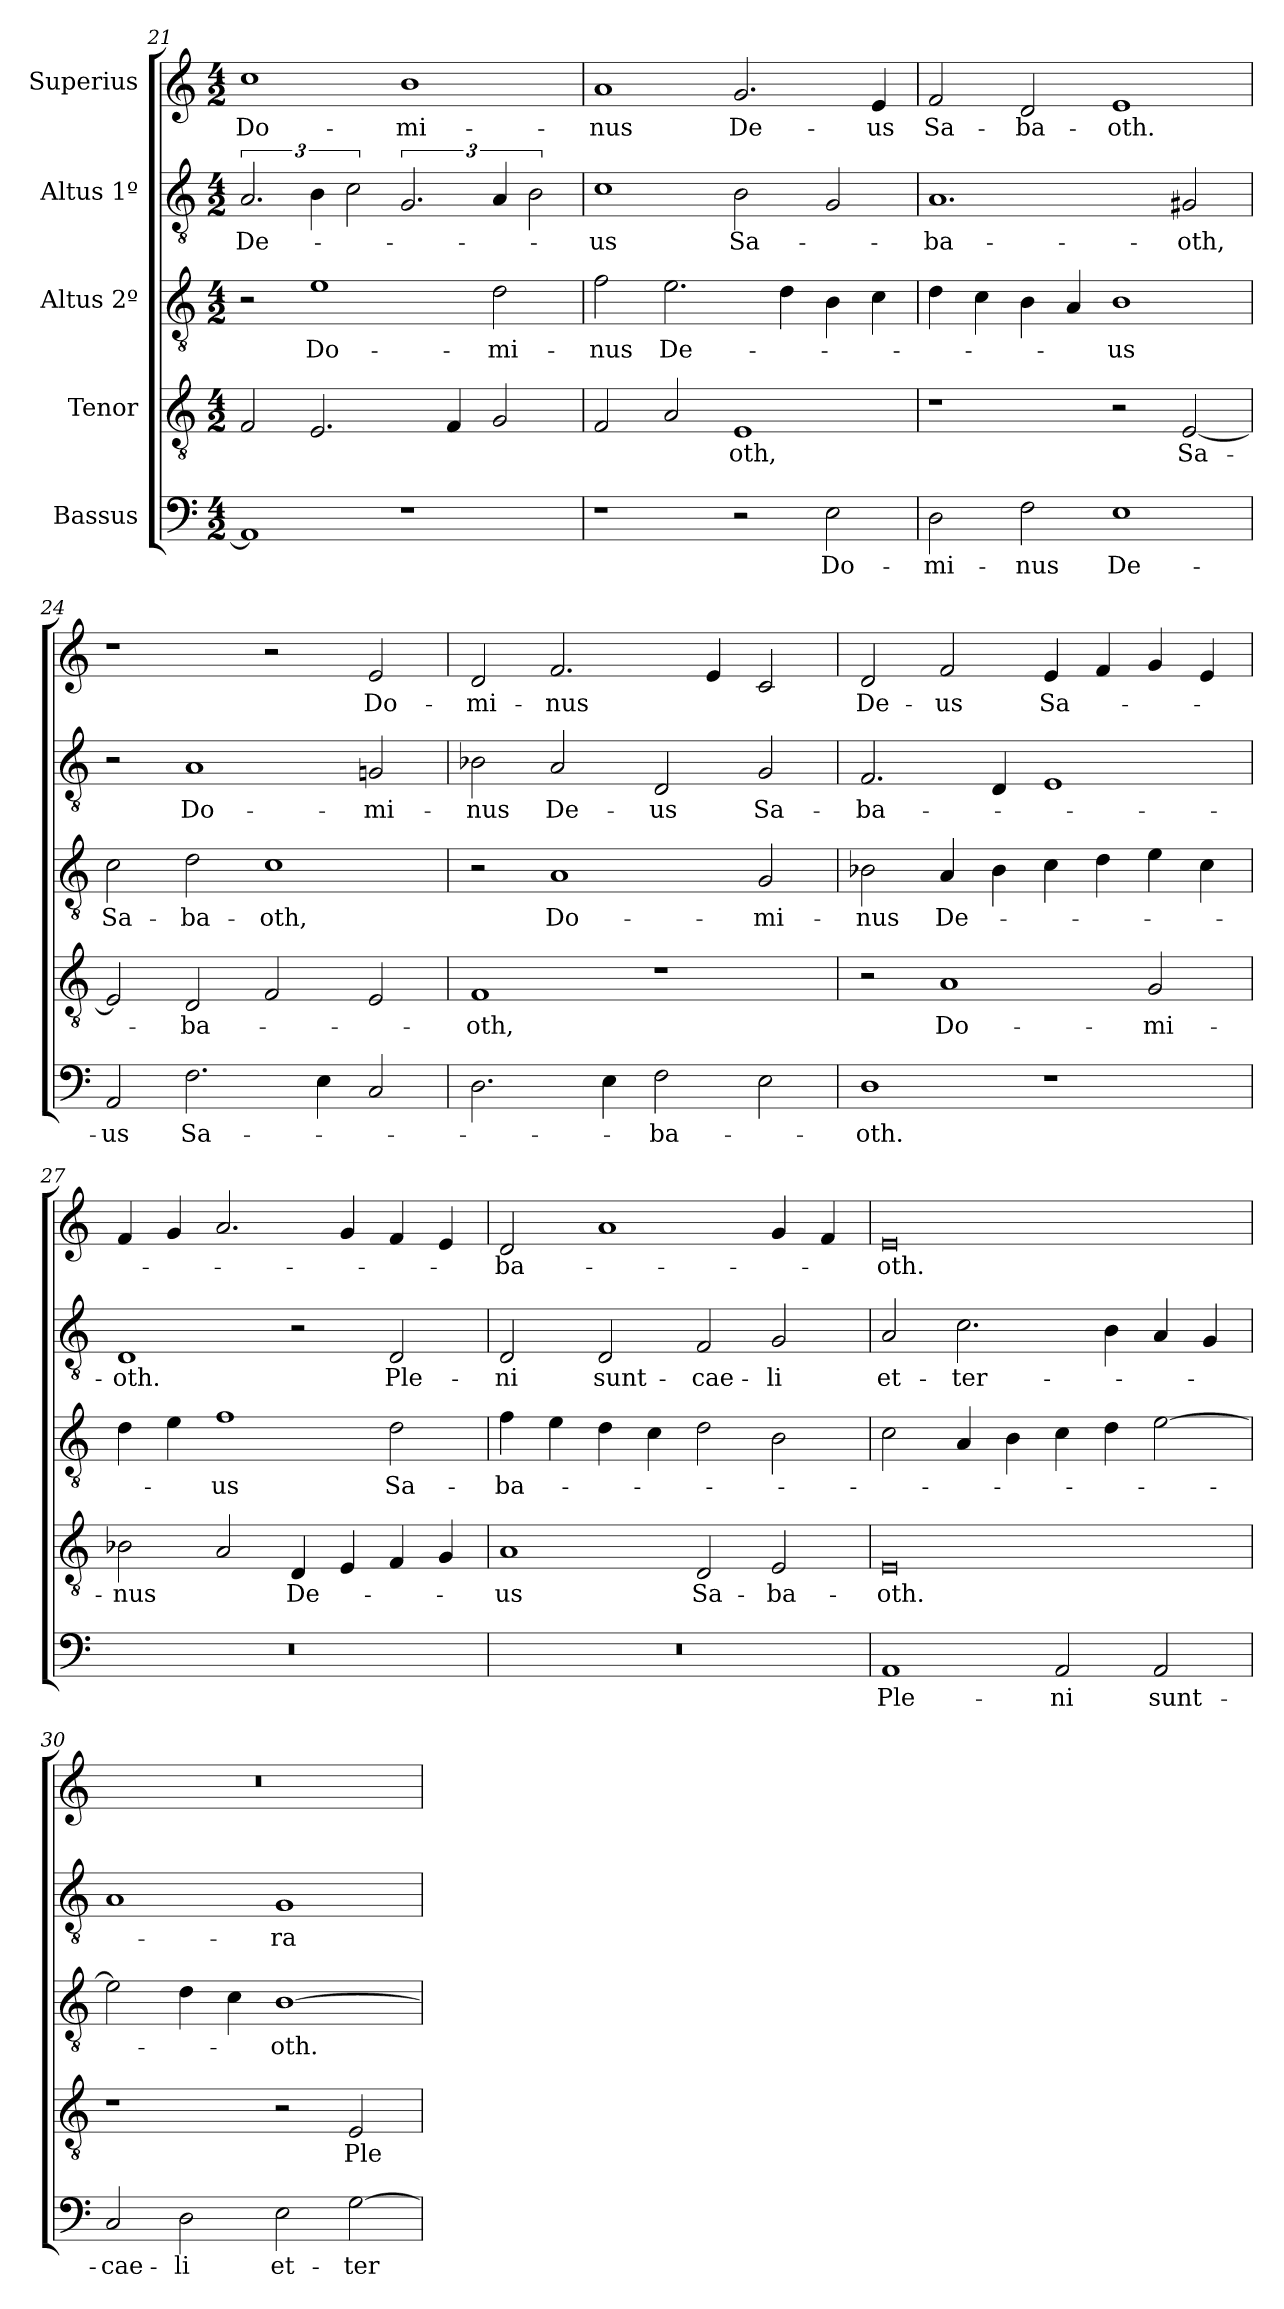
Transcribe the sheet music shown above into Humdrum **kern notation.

**kern	**text	**kern	**text	**kern	**text	**kern	**text	**kern	**text
*part5	*part5	*part4	*part4	*part3	*part3	*part2	*part2	*part1	*part1
*staff5	*staff5	*staff4	*staff4	*staff3	*staff3	*staff2	*staff2	*staff1	*staff1
*I"Bassus	*	*I"Tenor	*	*I"Altus 2º	*	*I"Altus 1º	*	*I"Superius	*
*clefF4	*	*clefGv2	*	*clefGv2	*	*clefGv2	*	*clefG2	*
*k[]	*	*k[]	*	*k[]	*	*k[]	*	*k[]	*
*M4/2	*	*M4/2	*	*M4/2	*	*M4/2	*	*M4/2	*
=21	=21	=21	=21	=21	=21	=21	=21	=21	=21
1AA/]	.	2F/	.	2r	.	3.A/	De-	1cc\	Do-
.	.	2.E/	.	1e\	Do-	6B\	.	.	.
.	.	.	.	.	.	3c\	.	.	.
1r	.	.	.	.	.	3.G/	.	1b\	-mi-
.	.	4F/	.	.	.	.	.	.	.
.	.	2G/	.	2d\	-mi-	6A/	.	.	.
.	.	.	.	.	.	3B\	.	.	.
=22	=22	=22	=22	=22	=22	=22	=22	=22	=22
1r	.	2F/	.	2f\	-nus	1c\	-us	1a/	-nus
.	.	2A/	.	2.e\	De-	.	.	.	.
2r	.	1E/	-oth,	.	.	2B\	Sa-	2.g/	De-
.	.	.	.	4d\	.	.	.	.	.
2E\	Do-	.	.	4B\	.	2G/	.	.	.
.	.	.	.	4c\	.	.	.	4e/	-us
=23	=23	=23	=23	=23	=23	=23	=23	=23	=23
2D\	-mi-	1r	.	4d\	.	1.A/	-ba-	2f/	Sa-
.	.	.	.	4c\	.	.	.	.	.
2F\	-nus	.	.	4B\	.	.	.	2d/	-ba-
.	.	.	.	4A/	.	.	.	.	.
1E\	De-	2r	.	1B\	-us	.	.	1e/	-oth.
.	.	[2E/	Sa-	.	.	2G#X/	-oth,	.	.
=24	=24	=24	=24	=24	=24	=24	=24	=24	=24
2AA/	-us	2E/]	.	2c\	Sa-	2r	.	1r	.
2.F\	Sa-	2D/	-ba-	2d\	-ba-	1A/	Do-	.	.
.	.	2F/	.	1c\	-oth,	.	.	2r	.
4E\	.	.	.	.	.	.	.	.	.
2C/	.	2E/	.	.	.	2Gn/	-mi-	2e/	Do-
=25	=25	=25	=25	=25	=25	=25	=25	=25	=25
2.D\	.	1F/	-oth,	2r	.	2B-X\	-nus	2d/	-mi-
.	.	.	.	1A/	Do-	2A/	De-	2.f/	-nus
4E\	.	.	.	.	.	.	.	.	.
2F\	-ba-	1r	.	.	.	2D/	-us	.	.
.	.	.	.	.	.	.	.	4e/	.
2E\	.	.	.	2G/	-mi-	2G/	Sa-	2c/	.
=26	=26	=26	=26	=26	=26	=26	=26	=26	=26
1D\	-oth.	2r	.	2B-X\	-nus	2.F/	-ba-	2d/	De-
.	.	1A/	Do-	4A/	De-	.	.	2f/	-us
.	.	.	.	4B-\	.	4D/	.	.	.
1r	.	.	.	4c\	.	1E/	.	4e/	Sa-
.	.	.	.	4d\	.	.	.	4f/	.
.	.	2G/	-mi-	4e\	.	.	.	4g/	.
.	.	.	.	4c\	.	.	.	4e/	.
=27	=27	=27	=27	=27	=27	=27	=27	=27	=27
0r	.	2B-X\	-nus	4d\	.	1D/	-oth.	4f/	.
.	.	.	.	4e\	.	.	.	4g/	.
.	.	2A/	.	1f\	-us	.	.	2.a/	.
.	.	4D/	De-	.	.	2r	.	.	.
.	.	4E/	.	.	.	.	.	4g/	.
.	.	4F/	.	2d\	Sa-	2D/	Ple-	4f/	.
.	.	4G/	.	.	.	.	.	4e/	.
=28	=28	=28	=28	=28	=28	=28	=28	=28	=28
0r	.	1A/	-us	4f\	-ba-	2D/	-ni	2d/	-ba-
.	.	.	.	4e\	.	.	.	.	.
.	.	.	.	4d\	.	2D/	sunt-	1a/	.
.	.	.	.	4c\	.	.	.	.	.
.	.	2D/	Sa-	2d\	.	2F/	cae-	.	.
.	.	2E/	-ba-	2B\	.	2G/	-li	4g/	.
.	.	.	.	.	.	.	.	4f/	.
=29	=29	=29	=29	=29	=29	=29	=29	=29	=29
1AA/	Ple-	0E/	-oth.	2c\	.	2A/	et-	0e/	-oth.
.	.	.	.	4A/	.	2.c\	ter-	.	.
.	.	.	.	4B\	.	.	.	.	.
2AA/	-ni	.	.	4c\	.	.	.	.	.
.	.	.	.	4d\	.	4B\	.	.	.
2AA/	sunt-	.	.	[2e\	.	4A/	.	.	.
.	.	.	.	.	.	4G/	.	.	.
=30	=30	=30	=30	=30	=30	=30	=30	=30	=30
2C/	cae-	1r	.	2e\]	.	1A/	.	0r	.
2D\	-li	.	.	4d\	.	.	.	.	.
.	.	.	.	4c\	.	.	.	.	.
2E\	et-	2r	.	[1B\	-oth.	1G/	-ra	.	.
[2G\	ter-	2E/	Ple-	.	.	.	.	.	.
=	=	=	=	=	=	=	=	=	=
*-	*-	*-	*-	*-	*-	*-	*-	*-	*-
